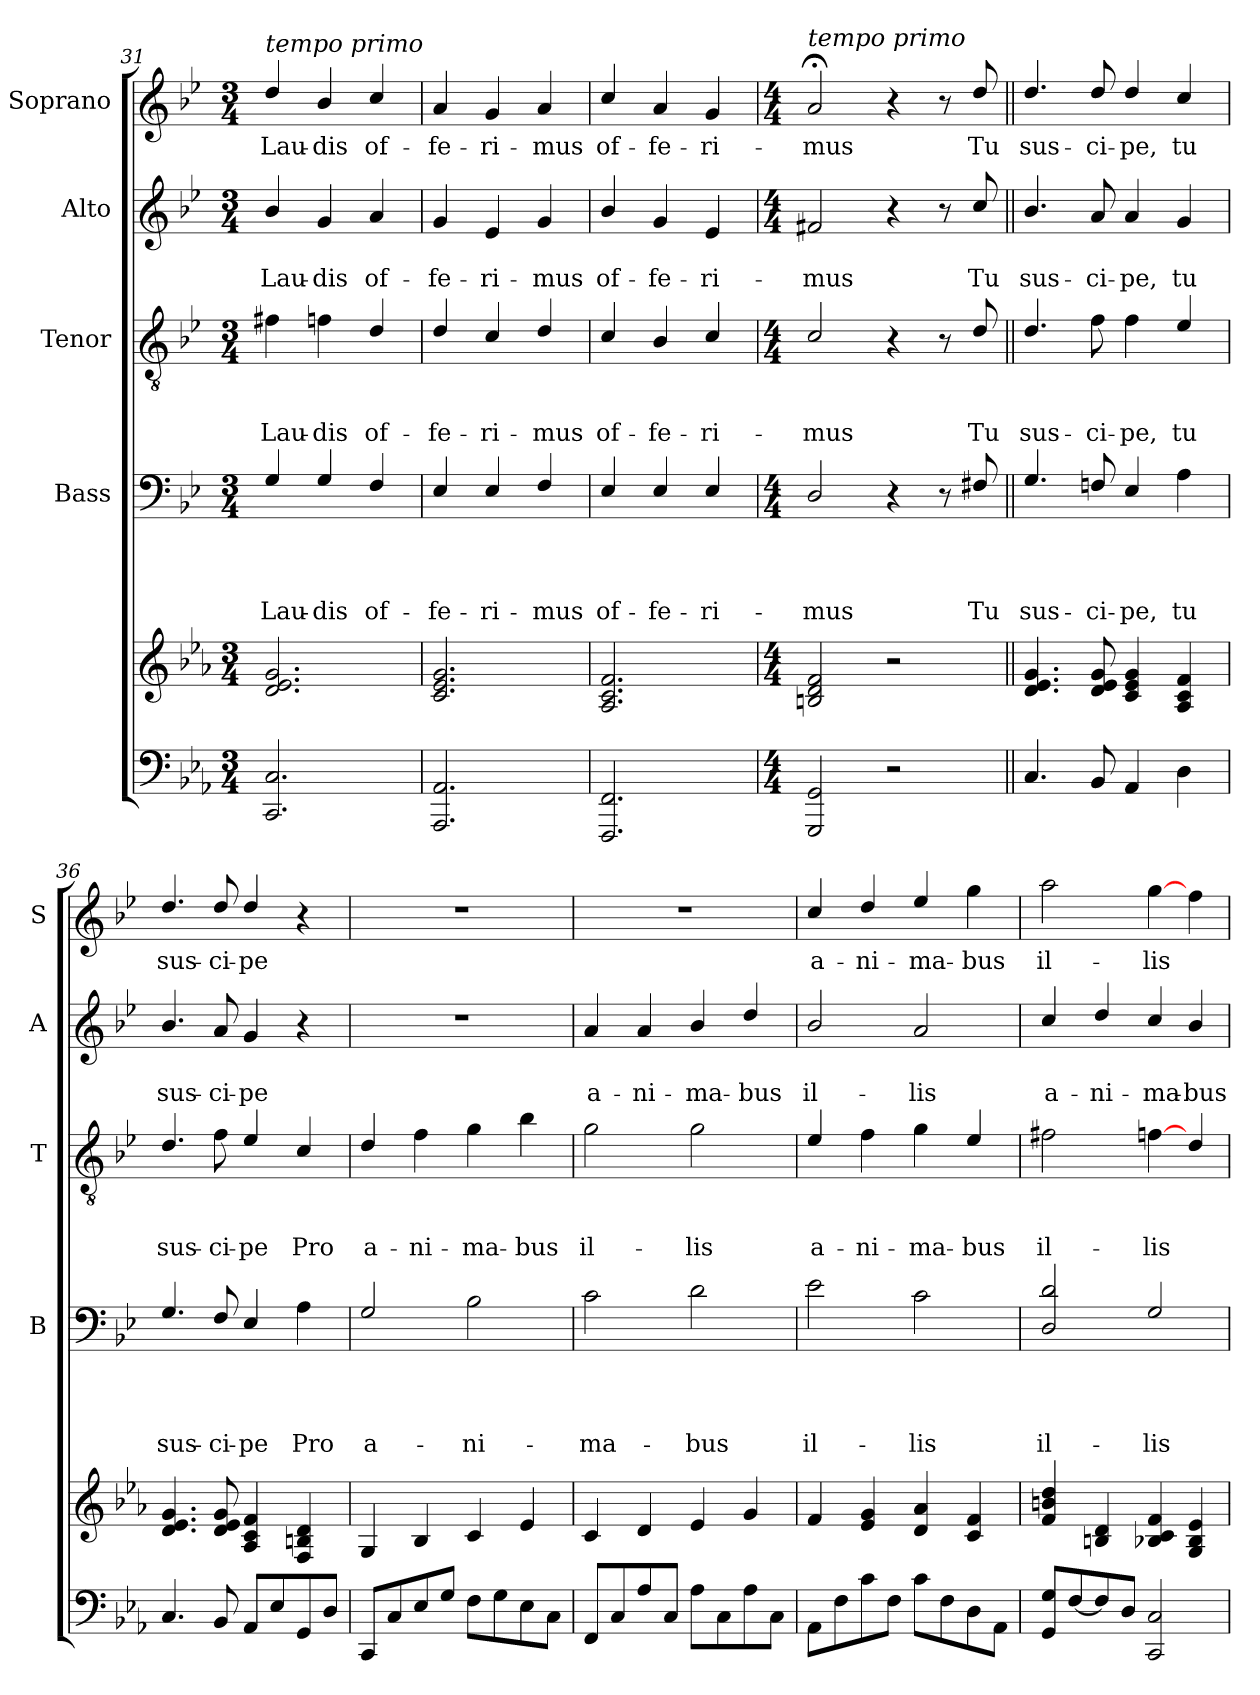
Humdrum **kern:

**kern	**kern	**kern	**text	**text	**text	**text	**kern	**text	**text	**text	**kern	**text	**text	**kern	**text
*part5	*part5	*part4	*part4	*part4	*part4	*part4	*part3	*part3	*part3	*part3	*part2	*part2	*part2	*part1	*part1
*staff6	*staff5	*staff4	*staff4	*staff4	*staff4	*staff4	*staff3	*staff3	*staff3	*staff3	*staff2	*staff2	*staff2	*staff1	*staff1
*	*	*I"Bass	*	*	*	*	*I"Tenor	*	*	*	*I"Alto	*	*	*I"Soprano	*
*	*	*I'B	*	*	*	*	*I'T	*	*	*	*I'A	*	*	*I'S	*
*clefF4	*clefG2	*clefF4	*	*	*	*	*clefGv2	*	*	*	*clefG2	*	*	*clefG2	*
*	*	*ITrd4c7	*	*	*	*	*ITrd4c7	*	*	*	*ITrd4c7	*	*	*ITrd4c7	*
*k[b-e-a-]	*k[b-e-a-]	*k[b-e-a-]	*	*	*	*	*k[b-e-a-]	*	*	*	*k[b-e-a-]	*	*	*k[b-e-a-]	*
*c:	*c:	*c:	*	*	*	*	*c:	*	*	*	*c:	*	*	*c:	*
*M3/4	*M3/4	*M3/4	*	*	*	*	*M3/4	*	*	*	*M3/4	*	*	*M3/4	*
=31	=31	=31	=31	=31	=31	=31	=31	=31	=31	=31	=31	=31	=31	=31	=31
!	!	!	!	!	!	!	!	!	!	!	!	!	!	!LO:TX:a:i:t=tempo primo	!
!	!	!	!	!	!	!LO:LY:b	!	!	!	!LO:LY:b	!	!	!LO:LY:b	!	!LO:LY:b
2.CC/ 2.C/	2.d/ 2.e-/ 2.g/	4C/	.	.	.	Lau-	4Bn\	.	.	Lau-	4e-/	.	Lau-	4g/	Lau-
!	!	!	!	!	!	!LO:LY:b	!	!	!	!LO:LY:b	!	!	!LO:LY:b	!	!LO:LY:b
.	.	4C/	.	.	.	-dis	4B-X\	.	.	-dis	4c/	.	-dis	4e-/	-dis
!	!	!	!	!	!	!LO:LY:b	!	!	!	!LO:LY:b	!	!	!LO:LY:b	!	!LO:LY:b
.	.	4BB-/	.	.	.	of-	4G/	.	.	of-	4d/	.	of-	4f/	of-
=32	=32	=32	=32	=32	=32	=32	=32	=32	=32	=32	=32	=32	=32	=32	=32
!	!	!	!	!	!	!LO:LY:b	!	!	!	!LO:LY:b	!	!	!LO:LY:b	!	!LO:LY:b
2.AAA-/ 2.AA-/	2.c/ 2.e-/ 2.g/	4AA-/	.	.	.	-fe-	4G/	.	.	-fe-	4c/	.	-fe-	4d/	-fe-
!	!	!	!	!	!	!LO:LY:b	!	!	!	!LO:LY:b	!	!	!LO:LY:b	!	!LO:LY:b
.	.	4AA-/	.	.	.	-ri-	4F/	.	.	-ri-	4A-/	.	-ri-	4c/	-ri-
!	!	!	!	!	!	!LO:LY:b	!	!	!	!LO:LY:b	!	!	!LO:LY:b	!	!LO:LY:b
.	.	4BB-/	.	.	.	-mus	4G/	.	.	-mus	4c/	.	-mus	4d/	-mus
=33	=33	=33	=33	=33	=33	=33	=33	=33	=33	=33	=33	=33	=33	=33	=33
!	!	!	!	!	!	!LO:LY:b	!	!	!	!LO:LY:b	!	!	!LO:LY:b	!	!LO:LY:b
2.FFF/ 2.FF/	2.A-/ 2.c/ 2.f/	4AA-/	.	.	.	of-	4F/	.	.	of-	4e-/	.	of-	4f/	of-
!	!	!	!	!	!	!LO:LY:b	!	!	!	!LO:LY:b	!	!	!LO:LY:b	!	!LO:LY:b
.	.	4AA-/	.	.	.	-fe-	4E-/	.	.	-fe-	4c/	.	-fe-	4d/	-fe-
!	!	!	!	!	!	!LO:LY:b	!	!	!	!LO:LY:b	!	!	!LO:LY:b	!	!LO:LY:b
.	.	4AA-/	.	.	.	-ri-	4F/	.	.	-ri-	4A-/	.	-ri-	4c/	-ri-
=34	=34	=34	=34	=34	=34	=34	=34	=34	=34	=34	=34	=34	=34	=34	=34
*M4/4	*M4/4	*M4/4	*	*	*	*	*M4/4	*	*	*	*M4/4	*	*	*M4/4	*
!	!	!	!	!	!	!	!	!	!	!	!	!	!	!LO:TX:a:i:t=tempo primo	!
!	!	!	!	!	!	!LO:LY:b	!	!	!	!LO:LY:b	!	!	!LO:LY:b	!	!LO:LY:b
2GGG/ 2GG/	2Bn/ 2d/ 2f/	2GG/	.	.	.	-mus	2F/	.	.	-mus	2Bn/	.	-mus	2d;</	-mus
2r	2r	4r	.	.	.	.	4r	.	.	.	4r	.	.	4r	.
.	.	8r	.	.	.	.	8r	.	.	.	8r	.	.	8r	.
!	!	!	!	!	!	!LO:LY:b	!	!	!	!LO:LY:b	!	!	!LO:LY:b	!	!LO:LY:b
.	.	8BBn/	.	.	.	Tu	8G/	.	.	Tu	8f/	.	Tu	8g/	Tu
=35||	=35||	=35||	=35||	=35||	=35||	=35||	=35||	=35||	=35||	=35||	=35||	=35||	=35||	=35||	=35||
!	!	!	!	!	!	!LO:LY:b	!	!	!	!LO:LY:b	!	!	!LO:LY:b	!	!LO:LY:b
4.C/	4.d/ 4.e-/ 4.g/	4.C/	.	.	.	sus-	4.G/	.	.	sus-	4.e-/	.	sus-	4.g/	sus-
!	!	!	!	!	!	!LO:LY:b	!	!	!	!LO:LY:b	!	!	!LO:LY:b	!	!LO:LY:b
8BB-/	8d/ 8e-/ 8g/	8BB-X/	.	.	.	-ci-	8B-\	.	.	-ci-	8d/	.	-ci-	8g/	-ci-
!	!	!	!	!	!	!LO:LY:b	!	!	!	!LO:LY:b	!	!	!LO:LY:b	!	!LO:LY:b
4AA-/	4c/ 4e-/ 4g/	4AA-/	.	.	.	-pe,	4B-\	.	.	-pe,	4d/	.	-pe,	4g/	-pe,
!	!	!	!	!	!	!LO:LY:b	!	!	!	!LO:LY:b	!	!	!LO:LY:b	!	!LO:LY:b
4D\	4A-/ 4c/ 4f/	4D\	.	.	.	tu	4A-/	.	.	tu	4c/	.	tu	4f/	tu
=36	=36	=36	=36	=36	=36	=36	=36	=36	=36	=36	=36	=36	=36	=36	=36
!	!	!	!	!	!	!LO:LY:b	!	!	!	!LO:LY:b	!	!	!LO:LY:b	!	!LO:LY:b
4.C/	4.d/ 4.e-/ 4.g/	4.C/	.	.	.	sus-	4.G/	.	.	sus-	4.e-/	.	sus-	4.g/	sus-
!	!	!	!	!	!	!LO:LY:b	!	!	!	!LO:LY:b	!	!	!LO:LY:b	!	!LO:LY:b
8BB-/	8d/ 8e-/ 8g/	8BB-/	.	.	.	-ci-	8B-\	.	.	-ci-	8d/	.	-ci-	8g/	-ci-
!	!	!	!	!	!	!LO:LY:b	!	!	!	!LO:LY:b	!	!	!LO:LY:b	!	!LO:LY:b
8AA-/L	4A-/ 4c/ 4f/	4AA-/	.	.	.	-pe	4A-/	.	.	-pe	4c/	.	-pe	4g/	-pe
8E-/	.	.	.	.	.	.	.	.	.	.	.	.	.	.	.
!	!	!	!	!	!	!LO:LY:b	!	!	!	!LO:LY:b	!	!	!	!	!
8GG/	4F/ 4Bn/ 4d/	4D\	.	.	.	Pro	4F/	.	.	Pro	4r	.	.	4r	.
8D/J	.	.	.	.	.	.	.	.	.	.	.	.	.	.	.
!!LO:LB:g=z
=37	=37	=37	=37	=37	=37	=37	=37	=37	=37	=37	=37	=37	=37	=37	=37
!	!	!	!	!	!	!LO:LY:b	!	!	!	!LO:LY:b	!	!	!	!	!
8CC/L	4G/	2C/	.	.	.	a-	4G/	.	.	a-	1r	.	.	1r	.
8C/	.	.	.	.	.	.	.	.	.	.	.	.	.	.	.
!	!	!	!	!	!	!	!	!	!	!LO:LY:b	!	!	!	!	!
8E-/	4B-/	.	.	.	.	.	4B-\	.	.	-ni-	.	.	.	.	.
8G/J	.	.	.	.	.	.	.	.	.	.	.	.	.	.	.
!	!	!	!	!	!	!LO:LY:b	!	!	!	!LO:LY:b	!	!	!	!	!
8F\L	4c/	2E-\	.	.	.	-ni-	4c\	.	.	-ma-	.	.	.	.	.
8G\	.	.	.	.	.	.	.	.	.	.	.	.	.	.	.
!	!	!	!	!	!	!	!	!	!	!LO:LY:b	!	!	!	!	!
8E-\	4e-/	.	.	.	.	.	4e-\	.	.	-bus	.	.	.	.	.
8C\J	.	.	.	.	.	.	.	.	.	.	.	.	.	.	.
=38	=38	=38	=38	=38	=38	=38	=38	=38	=38	=38	=38	=38	=38	=38	=38
!	!	!	!	!	!	!LO:LY:b	!	!	!	!LO:LY:b	!	!	!LO:LY:b	!	!
8FF/L	4c/	2F\	.	.	.	-ma-	2c\	.	.	il-	4d/	.	a-	1r	.
8C/	.	.	.	.	.	.	.	.	.	.	.	.	.	.	.
!	!	!	!	!	!	!	!	!	!	!	!	!	!LO:LY:b	!	!
8A-/	4d/	.	.	.	.	.	.	.	.	.	4d/	.	-ni-	.	.
8C/J	.	.	.	.	.	.	.	.	.	.	.	.	.	.	.
!	!	!	!	!	!	!LO:LY:b	!	!	!	!LO:LY:b	!	!	!LO:LY:b	!	!
8A-\L	4e-/	2G\	.	.	.	-bus	2c\	.	.	-lis	4e-/	.	-ma-	.	.
8C\	.	.	.	.	.	.	.	.	.	.	.	.	.	.	.
!	!	!	!	!	!	!	!	!	!	!	!	!	!LO:LY:b	!	!
8A-\	4g/	.	.	.	.	.	.	.	.	.	4g/	.	-bus	.	.
8C\J	.	.	.	.	.	.	.	.	.	.	.	.	.	.	.
=39	=39	=39	=39	=39	=39	=39	=39	=39	=39	=39	=39	=39	=39	=39	=39
!	!	!	!	!	!	!LO:LY:b	!	!	!	!LO:LY:b	!	!	!LO:LY:b	!	!LO:LY:b
8AA-\L	4f/	2A-\	.	.	.	il-	4A-/	.	.	a-	2e-/	.	il-	4f/	a-
8F\	.	.	.	.	.	.	.	.	.	.	.	.	.	.	.
!	!	!	!	!	!	!	!	!	!	!LO:LY:b	!	!	!	!	!LO:LY:b
8c\	4e-/ 4g/	.	.	.	.	.	4B-\	.	.	-ni-	.	.	.	4g/	-ni-
8F\J	.	.	.	.	.	.	.	.	.	.	.	.	.	.	.
!	!	!	!	!	!	!LO:LY:b	!	!	!	!LO:LY:b	!	!	!LO:LY:b	!	!LO:LY:b
8c\L	4d/ 4a-/	2F\	.	.	.	-lis	4c\	.	.	-ma-	2d/	.	-lis	4a-/	-ma-
8F\	.	.	.	.	.	.	.	.	.	.	.	.	.	.	.
!	!	!	!	!	!	!	!	!	!	!LO:LY:b	!	!	!	!	!LO:LY:b
8D\	4c/ 4f/	.	.	.	.	.	4A-/	.	.	-bus	.	.	.	4cc\	-bus
8AA-\J	.	.	.	.	.	.	.	.	.	.	.	.	.	.	.
=40	=40	=40	=40	=40	=40	=40	=40	=40	=40	=40	=40	=40	=40	=40	=40
!	!	!	!	!	!	!LO:LY:b	!	!	!	!LO:LY:b	!	!	!LO:LY:b	!	!LO:LY:b
8GG/ 8G/L	4f/ 4bn/ 4dd/	2GG/ 2G/	.	.	.	il-	2Bn\	.	.	il-	4f/	.	a-	2dd\	il-
[8F/	.	.	.	.	.	.	.	.	.	.	.	.	.	.	.
!	!	!	!	!	!	!	!	!	!	!	!	!	!LO:LY:b	!	!
8F/]	4Bn/ 4d/	.	.	.	.	.	.	.	.	.	4g/	.	-ni-	.	.
8D/J	.	.	.	.	.	.	.	.	.	.	.	.	.	.	.
!	!	!	!	!	!	!LO:LY:b	!	!	!	!LO:LY:b	!	!	!LO:LY:b	!	!LO:LY:b
2CC/ 2C/	4B-X/ 4c/ 4f/	2C/	.	.	.	-lis	[4B-X\	.	.	-lis	4f/	.	-ma-	[4cc\	-lis
!	!	!	!	!	!	!	!	!	!	!	!	!	!LO:LY:b	!	!
.	4G/ 4B-/ 4e-/	.	.	.	.	.	4G/	.	.	.	4e-/	.	-bus	4b-\	.
=	=	=	=	=	=	=	=	=	=	=	=	=	=	=	=
*-	*-	*-	*-	*-	*-	*-	*-	*-	*-	*-	*-	*-	*-	*-	*-
